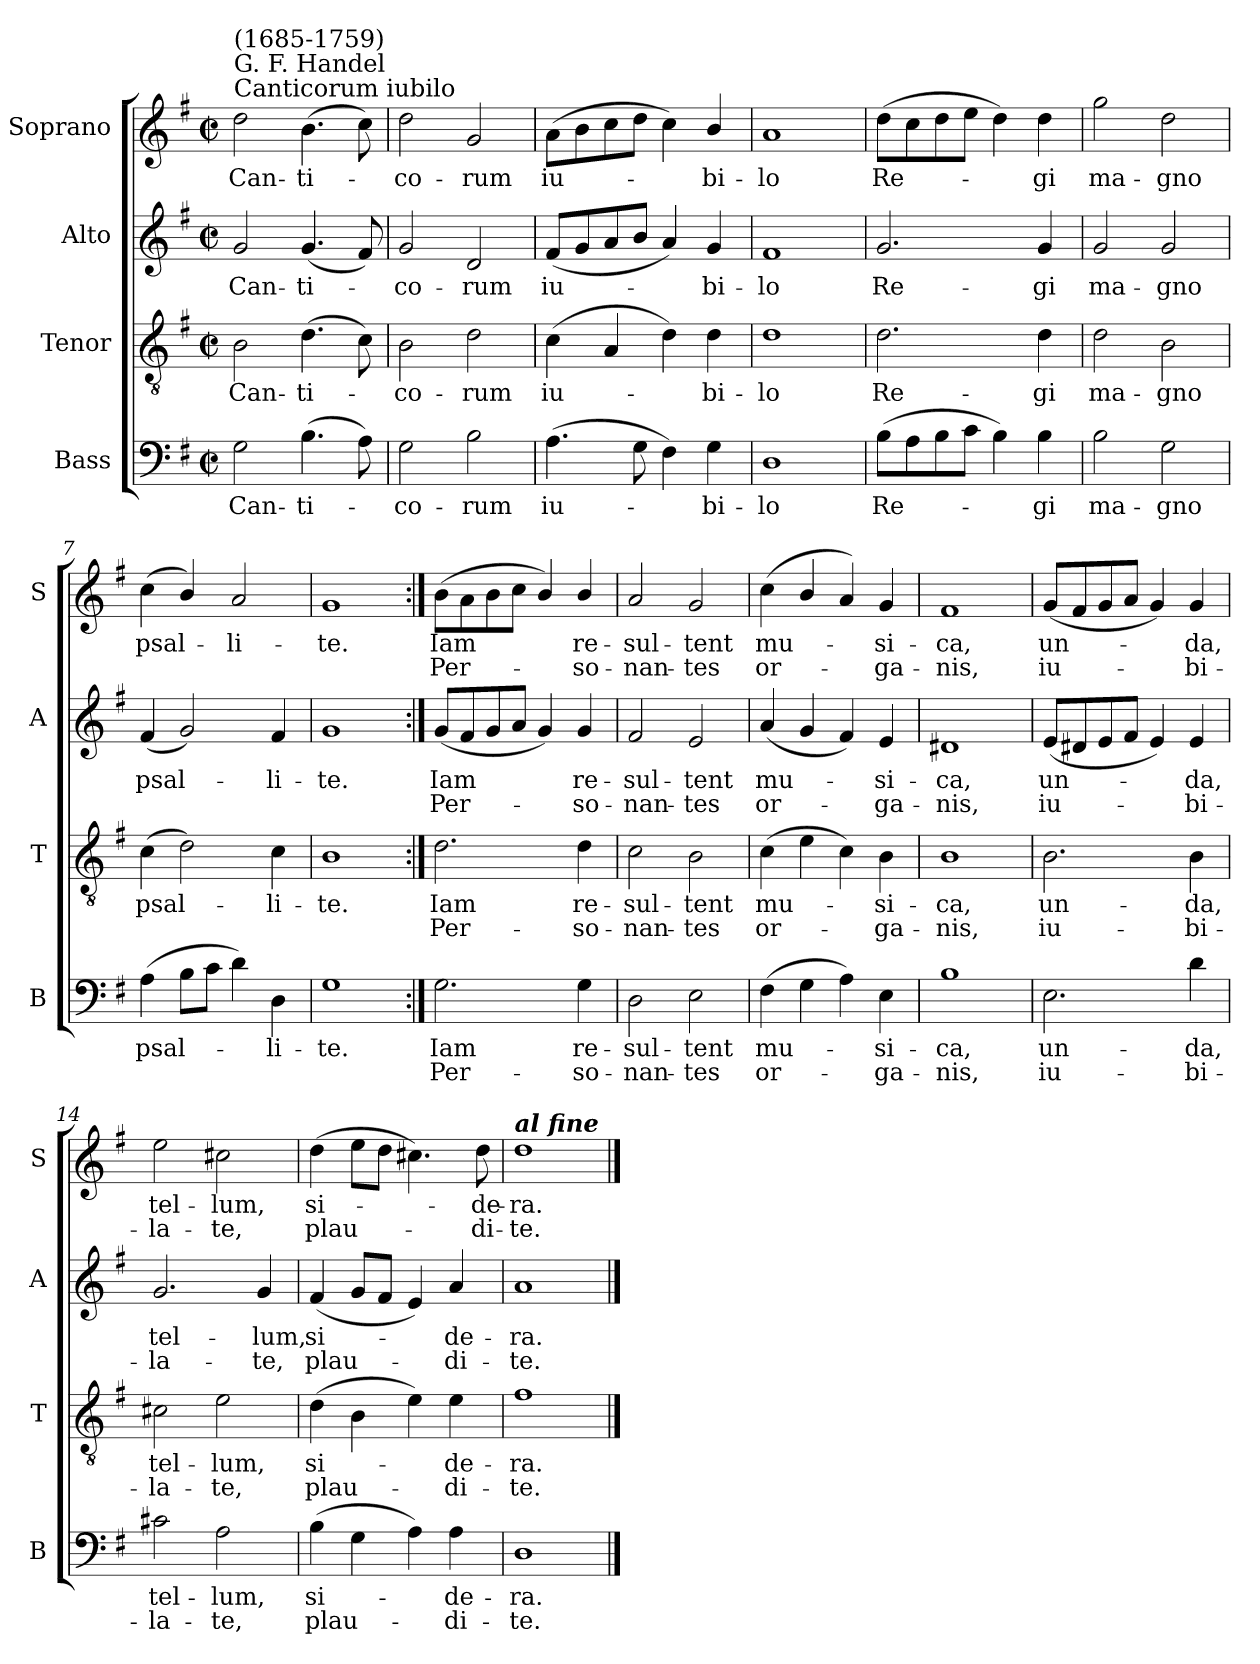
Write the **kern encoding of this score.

**kern	**text	**text	**kern	**text	**text	**kern	**text	**text	**kern	**text	**text
*part4	*part4	*part4	*part3	*part3	*part3	*part2	*part2	*part2	*part1	*part1	*part1
*staff4	*staff4	*staff4	*staff3	*staff3	*staff3	*staff2	*staff2	*staff2	*staff1	*staff1	*staff1
*I"Bass	*	*	*I"Tenor	*	*	*I"Alto	*	*	*I"Soprano	*	*
*I'B	*	*	*I'T	*	*	*I'A	*	*	*I'S	*	*
*clefF4	*	*	*clefGv2	*	*	*clefG2	*	*	*clefG2	*	*
*k[f#]	*	*	*k[f#]	*	*	*k[f#]	*	*	*k[f#]	*	*
*G:	*	*	*G:	*	*	*G:	*	*	*G:	*	*
*M2/2	*	*	*M2/2	*	*	*M2/2	*	*	*M2/2	*	*
*met(c|)	*	*	*met(c|)	*	*	*met(c|)	*	*	*met(c|)	*	*
*MM108	*	*	*MM108	*	*	*MM108	*	*	*MM108	*	*
=1	=1	=1	=1	=1	=1	=1	=1	=1	=1	=1	=1
!	!	!	!	!	!	!	!	!	!LO:TX:a:t=Canticorum iubilo	!	!
!	!	!	!	!	!	!	!	!	!LO:TX:a:t=G. F. Handel	!	!
!	!	!	!	!	!	!	!	!	!LO:TX:a:t=(1685-1759)	!	!
!	!LO:LY:b	!	!	!LO:LY:b	!	!	!LO:LY:b	!	!	!LO:LY:b	!
2G\	Can-	.	2B\	Can-	.	2g/	Can-	.	2dd\	Can-	.
!	!LO:LY:b	!	!	!LO:LY:b	!	!	!LO:LY:b	!	!	!LO:LY:b	!
(>4.B\	-ti-	.	(>4.d\	-ti-	.	(<4.g/	-ti-	.	(>4.b\	-ti-	.
8A\)	.	.	8c\)	.	.	8f#/)	.	.	8cc\)	.	.
=2	=2	=2	=2	=2	=2	=2	=2	=2	=2	=2	=2
!	!LO:LY:b	!	!	!LO:LY:b	!	!	!LO:LY:b	!	!	!LO:LY:b	!
2G\	co-	.	2B\	co-	.	2g/	co-	.	2dd\	co-	.
!	!LO:LY:b	!	!	!LO:LY:b	!	!	!LO:LY:b	!	!	!LO:LY:b	!
2B\	-rum	.	2d\	-rum	.	2d/	-rum	.	2g/	-rum	.
=3	=3	=3	=3	=3	=3	=3	=3	=3	=3	=3	=3
!	!LO:LY:b	!	!	!LO:LY:b	!	!	!LO:LY:b	!	!	!LO:LY:b	!
(>4.A\	iu-	.	(>4c\	iu-	.	(<8f#/L	iu-	.	(>8a\L	iu-	.
.	.	.	.	.	.	8g/	.	.	8b\	.	.
.	.	.	4A/	.	.	8a/	.	.	8cc\	.	.
8G\	.	.	.	.	.	8b/J	.	.	8dd\J	.	.
4F#\)	.	.	4d\)	.	.	4a/)	.	.	4cc\)	.	.
!	!LO:LY:b	!	!	!LO:LY:b	!	!	!LO:LY:b	!	!	!LO:LY:b	!
4G\	bi-	.	4d\	bi-	.	4g/	bi-	.	4b/	bi-	.
=4	=4	=4	=4	=4	=4	=4	=4	=4	=4	=4	=4
!	!LO:LY:b	!	!	!LO:LY:b	!	!	!LO:LY:b	!	!	!LO:LY:b	!
1D	-lo	.	1d	-lo	.	1f#	-lo	.	1a	-lo	.
=5	=5	=5	=5	=5	=5	=5	=5	=5	=5	=5	=5
!	!LO:LY:b	!	!	!LO:LY:b	!	!	!LO:LY:b	!	!	!LO:LY:b	!
(>8B\L	Re-	.	2.d\	Re-	.	2.g/	Re-	.	(>8dd\L	Re-	.
8A\	.	.	.	.	.	.	.	.	8cc\	.	.
8B\	.	.	.	.	.	.	.	.	8dd\	.	.
8c\J	.	.	.	.	.	.	.	.	8ee\J	.	.
4B\)	.	.	.	.	.	.	.	.	4dd\)	.	.
!	!LO:LY:b	!	!	!LO:LY:b	!	!	!LO:LY:b	!	!	!LO:LY:b	!
4B\	gi	.	4d\	-gi	.	4g/	-gi	.	4dd\	gi	.
=6	=6	=6	=6	=6	=6	=6	=6	=6	=6	=6	=6
!	!LO:LY:b	!	!	!LO:LY:b	!	!	!LO:LY:b	!	!	!LO:LY:b	!
2B\	ma-	.	2d\	ma-	.	2g/	ma-	.	2gg\	ma-	.
!	!LO:LY:b	!	!	!LO:LY:b	!	!	!LO:LY:b	!	!	!LO:LY:b	!
2G\	-gno	.	2B\	-gno	.	2g/	-gno	.	2dd\	-gno	.
!!LO:LB:g=z
=7	=7	=7	=7	=7	=7	=7	=7	=7	=7	=7	=7
!	!LO:LY:b	!	!	!LO:LY:b	!	!	!LO:LY:b	!	!	!LO:LY:b	!
(>4A\	psal-	.	(>4c\	psal-	.	(<4f#/	psal-	.	(<4cc\	psal-	.
8B\L	.	.	2d\)	.	.	2g/)	.	.	4b/)	.	.
8c\J	.	.	.	.	.	.	.	.	.	.	.
!	!	!	!	!	!	!	!	!	!	!LO:LY:b	!
4d\)	.	.	.	.	.	.	.	.	2a/	li-	.
!	!LO:LY:b	!	!	!LO:LY:b	!	!	!LO:LY:b	!	!	!	!
4D\	li-	.	4c\	li-	.	4f#/	li-	.	.	.	.
=8	=8	=8	=8	=8	=8	=8	=8	=8	=8	=8	=8
!	!LO:LY:b	!	!	!LO:LY:b	!	!	!LO:LY:b	!	!	!LO:LY:b	!
1G	-te.	.	1B	-te.	.	1g	-te.	.	1g	-te.	.
=9:|!	=9:|!	=9:|!	=9:|!	=9:|!	=9:|!	=9:|!	=9:|!	=9:|!	=9:|!	=9:|!	=9:|!
!	!LO:LY:b	!LO:LY:b	!	!LO:LY:b	!LO:LY:b	!	!LO:LY:b	!LO:LY:b	!	!LO:LY:b	!LO:LY:b
2.G\	Iam	Per-	2.d\	Iam	Per-	(<8g/L	Iam	Per-	(>8b\L	Iam	Per-
.	.	.	.	.	.	8f#/	.	.	8a\	.	.
.	.	.	.	.	.	8g/	.	.	8b\	.	.
.	.	.	.	.	.	8a/J	.	.	8cc\J	.	.
.	.	.	.	.	.	4g/)	.	.	4b/)	.	.
!	!LO:LY:b	!LO:LY:b	!	!LO:LY:b	!LO:LY:b	!	!LO:LY:b	!LO:LY:b	!	!LO:LY:b	!LO:LY:b
4G\	-re-	-so-	4d\	-re-	-so-	4g/	re-	-so-	4b/	re-	-so-
=10	=10	=10	=10	=10	=10	=10	=10	=10	=10	=10	=10
!	!LO:LY:b	!LO:LY:b	!	!LO:LY:b	!LO:LY:b	!	!LO:LY:b	!LO:LY:b	!	!LO:LY:b	!LO:LY:b
2D\	-sul-	-nan-	2c\	-sul-	-nan-	2f#/	-sul-	-nan-	2a/	-sul-	-nan-
!	!LO:LY:b	!LO:LY:b	!	!LO:LY:b	!LO:LY:b	!	!LO:LY:b	!LO:LY:b	!	!LO:LY:b	!LO:LY:b
2E\	-tent	tes	2B\	-tent	tes	2e/	-tent	tes	2g/	-tent	tes
=11	=11	=11	=11	=11	=11	=11	=11	=11	=11	=11	=11
!	!LO:LY:b	!LO:LY:b	!	!LO:LY:b	!LO:LY:b	!	!LO:LY:b	!LO:LY:b	!	!LO:LY:b	!LO:LY:b
(>4F#\	mu-	or-	(>4c\	mu-	or-	(<4a/	mu-	or-	(<4cc\	mu-	or-
4G\	.	.	4e\	.	.	4g/	.	.	4b/	.	.
4A\)	.	.	4c\)	.	.	4f#/)	.	.	4a/)	.	.
!	!LO:LY:b	!LO:LY:b	!	!LO:LY:b	!LO:LY:b	!	!LO:LY:b	!LO:LY:b	!	!LO:LY:b	!LO:LY:b
4E\	si-	-ga-	4B\	si-	-ga-	4e/	si-	-ga-	4g/	si-	-ga-
!!LO:PB:g=z
=12	=12	=12	=12	=12	=12	=12	=12	=12	=12	=12	=12
!	!LO:LY:b	!LO:LY:b	!	!LO:LY:b	!LO:LY:b	!	!LO:LY:b	!LO:LY:b	!	!LO:LY:b	!LO:LY:b
1B	-ca,	nis,	1B	-ca,	nis,	1d#X	-ca,	nis,	1f#	-ca,	nis,
=13	=13	=13	=13	=13	=13	=13	=13	=13	=13	=13	=13
!	!LO:LY:b	!LO:LY:b	!	!LO:LY:b	!LO:LY:b	!	!LO:LY:b	!LO:LY:b	!	!LO:LY:b	!LO:LY:b
2.E\	un-	-iu-	2.B\	un-	-iu-	(<8e/L	un-	iu-	(<8g/L	un-	iu-
.	.	.	.	.	.	8d#X/	.	.	8f#/	.	.
.	.	.	.	.	.	8e/	.	.	8g/	.	.
.	.	.	.	.	.	8f#/J	.	.	8a/J	.	.
.	.	.	.	.	.	4e/)	.	.	4g/)	.	.
!	!LO:LY:b	!LO:LY:b	!	!LO:LY:b	!LO:LY:b	!	!LO:LY:b	!LO:LY:b	!	!LO:LY:b	!LO:LY:b
4d\	-da,	bi-	4B\	-da,	bi-	4e/	da,	bi-	4g/	da,	bi-
=14	=14	=14	=14	=14	=14	=14	=14	=14	=14	=14	=14
!	!LO:LY:b	!LO:LY:b	!	!LO:LY:b	!LO:LY:b	!	!LO:LY:b	!LO:LY:b	!	!LO:LY:b	!LO:LY:b
2c#X\	-tel-	-la-	2c#X\	-tel-	-la-	2.g/	-tel-	-la-	2ee\	-tel-	-la-
!	!LO:LY:b	!LO:LY:b	!	!LO:LY:b	!LO:LY:b	!	!	!	!	!LO:LY:b	!LO:LY:b
2A\	-lum,	te,	2e\	-lum,	te,	.	.	.	2cc#X\	-lum,	te,
!	!	!	!	!	!	!	!LO:LY:b	!LO:LY:b	!	!	!
.	.	.	.	.	.	4g/	-lum,	te,	.	.	.
=15	=15	=15	=15	=15	=15	=15	=15	=15	=15	=15	=15
!	!LO:LY:b	!LO:LY:b	!	!LO:LY:b	!LO:LY:b	!	!LO:LY:b	!LO:LY:b	!	!LO:LY:b	!LO:LY:b
(>4B\	si-	plau-	(>4d\	si-	plau-	(<4f#/	si-	plau-	(>4dd\	si-	plau-
4G\	.	.	4B\	.	.	8g/L	.	.	8ee\L	.	.
.	.	.	.	.	.	8f#/J	.	.	8dd\J	.	.
4A\)	.	.	4e\)	.	.	4e/)	.	.	4.cc#X\)	.	.
!	!LO:LY:b	!LO:LY:b	!	!LO:LY:b	!LO:LY:b	!	!LO:LY:b	!LO:LY:b	!	!	!
4A\	de-	-di-	4e\	de-	-di-	4a/	de-	-di-	.	.	.
!	!	!	!	!	!	!	!	!	!	!LO:LY:b	!LO:LY:b
.	.	.	.	.	.	.	.	.	8dd\	de-	-di-
=16	=16	=16	=16	=16	=16	=16	=16	=16	=16	=16	=16
!	!	!	!	!	!	!	!	!	!LO:TX:a:Bi:t=al fine	!	!
!	!LO:LY:b	!LO:LY:b	!	!LO:LY:b	!LO:LY:b	!	!LO:LY:b	!LO:LY:b	!	!LO:LY:b	!LO:LY:b
1D	-ra.	te.	1f#	-ra.	te.	1a	-ra.	te.	1dd	-ra.	te.
==	==	==	==	==	==	==	==	==	==	==	==
*-	*-	*-	*-	*-	*-	*-	*-	*-	*-	*-	*-
